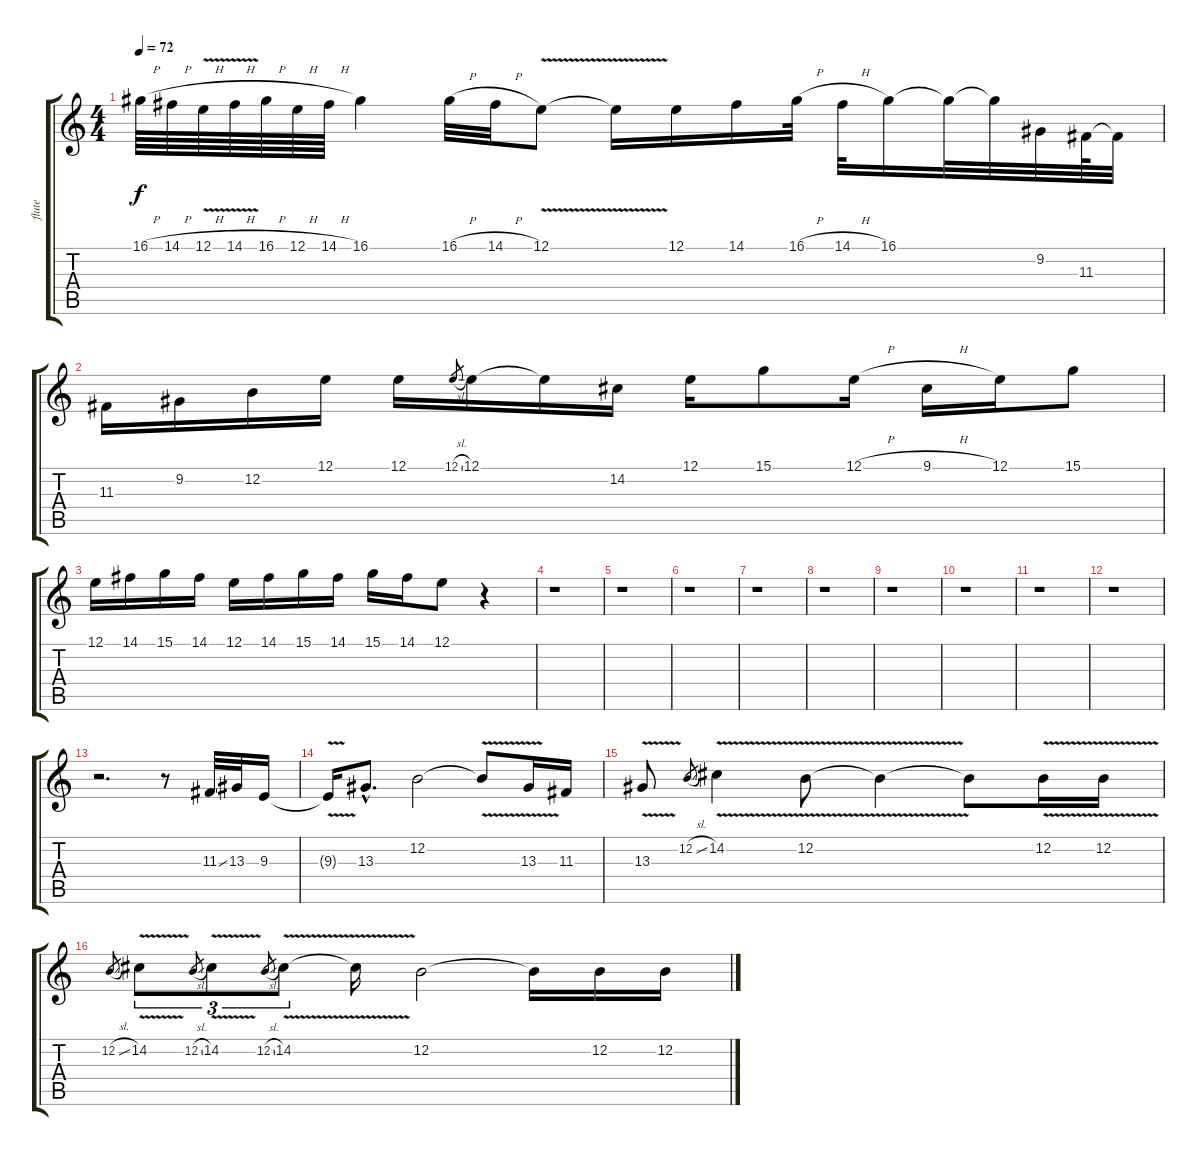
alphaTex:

\track ("flute" "flute") {instrument recorder}
\staff {score tabs}
\tuning (E4 B3 G3 D3 A2 E2) {hide}
\ts (4 4)
\tempo 72
\clef g2
\ks c
16.1{h}.64{dy f} 14.1{h}.64 12.1{v h}.64 14.1{v h}.64 16.1{h}.64 12.1{h}.64 14.1{h}.64 16.1.4 16.1{h}.32 14.1{h}.32 12.1{v}.8 12.1{t}.16 12.1.16 14.1.16 16.1{h}.32 14.1{h}.32 16.1.16 16.1{t}.32 16.1{t}.32 9.2.32 11.3.64 11.3{t}.32 |
11.3.16 9.2.16 12.2.16 12.1.16 12.1.16 12.1{sl}.8{gr} 12.1.16 12.1{t}.16 14.2.16 12.1.16 15.1.8 12.1{h}.16 9.1{h}.16 12.1.16 15.1.8 |
12.1.16 14.1.16 15.1.16 14.1.16 12.1.16 14.1.16 15.1.16 14.1.16 15.1.16 14.1.16 12.1.8 r.4 |
r.1 |
r.1 |
r.1 |
r.1 |
r.1 |
r.1 |
r.1 |
r.1 |
r.1 |
r.2{d} r.8 11.3{ss}.32 13.3.32 9.3.16 |
9.3{v t}.16 13.3{hac}.8{d} 12.2.2 12.2{v t}.8 13.3{v}.16 11.3.16 |
13.3{v}.8 12.2{sl}.8{gr} 14.2{v}.4 12.2{v}.8 12.2{t}.4 12.2{t}.8 12.2{v}.16 12.2{v}.16 |
12.2{sl}.8{gr} 14.2{v}.8{tu (3 2)} 12.2{sl}.8{gr} 14.2{v}.8{tu (3 2)} 12.2{sl}.8{gr} 14.2{v}.8{tu (3 2)} 14.2{v t}.16 12.2.2 12.2{t}.16 12.2.16 12.2.16
